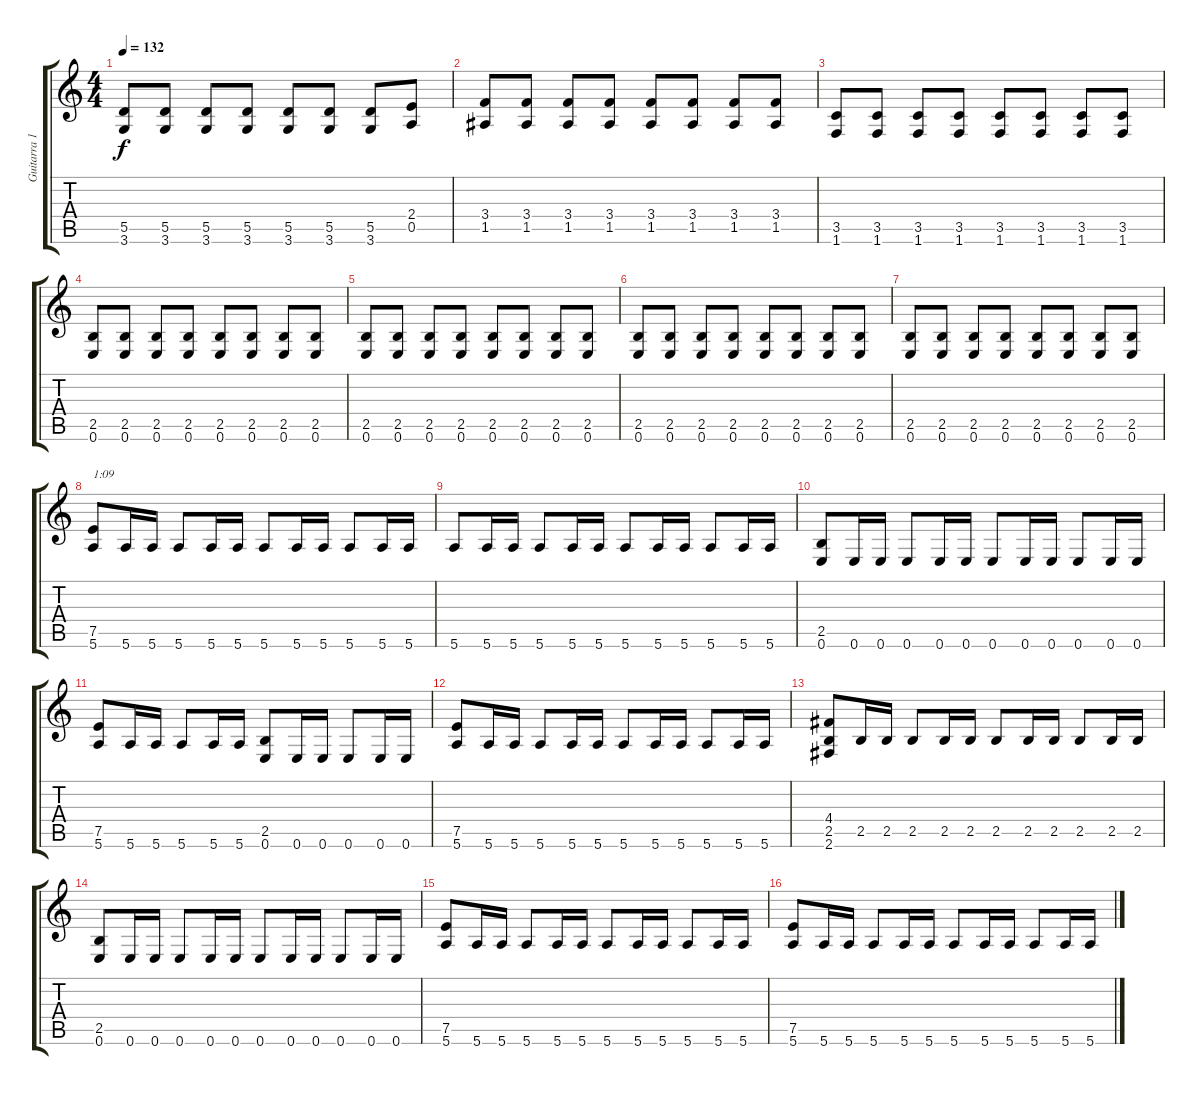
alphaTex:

\track ("Guitarra 1" "Guitarra 1") {instrument electricguitarmuted}
\staff {score tabs}
\tuning (E4 B3 G3 D3 A2 E2) {hide}
\ts (4 4)
\tempo 132
\clef g2
\ks c
(5.5 3.6).8{dy f} (5.5 3.6).8 (5.5 3.6).8 (5.5 3.6).8 (5.5 3.6).8 (5.5 3.6).8 (5.5 3.6).8 (2.4 0.5).8 |
(3.4 1.5).8 (3.4 1.5).8 (3.4 1.5).8 (3.4 1.5).8 (3.4 1.5).8 (3.4 1.5).8 (3.4 1.5).8 (3.4 1.5).8 |
(3.5 1.6).8 (3.5 1.6).8 (3.5 1.6).8 (3.5 1.6).8 (3.5 1.6).8 (3.5 1.6).8 (3.5 1.6).8 (3.5 1.6).8 |
(2.5 0.6).8 (2.5 0.6).8 (2.5 0.6).8 (2.5 0.6).8 (2.5 0.6).8 (2.5 0.6).8 (2.5 0.6).8 (2.5 0.6).8 |
(2.5 0.6).8 (2.5 0.6).8 (2.5 0.6).8 (2.5 0.6).8 (2.5 0.6).8 (2.5 0.6).8 (2.5 0.6).8 (2.5 0.6).8 |
(2.5 0.6).8 (2.5 0.6).8 (2.5 0.6).8 (2.5 0.6).8 (2.5 0.6).8 (2.5 0.6).8 (2.5 0.6).8 (2.5 0.6).8 |
(2.5 0.6).8 (2.5 0.6).8 (2.5 0.6).8 (2.5 0.6).8 (2.5 0.6).8 (2.5 0.6).8 (2.5 0.6).8 (2.5 0.6).8 |
(7.5 5.6).8{txt "1:09"} 5.6.16 5.6.16 5.6.8 5.6.16 5.6.16 5.6.8 5.6.16 5.6.16 5.6.8 5.6.16 5.6.16 |
5.6.8 5.6.16 5.6.16 5.6.8 5.6.16 5.6.16 5.6.8 5.6.16 5.6.16 5.6.8 5.6.16 5.6.16 |
(2.5 0.6).8 0.6.16 0.6.16 0.6.8 0.6.16 0.6.16 0.6.8 0.6.16 0.6.16 0.6.8 0.6.16 0.6.16 |
(7.5 5.6).8 5.6.16 5.6.16 5.6.8 5.6.16 5.6.16 (2.5 0.6).8 0.6.16 0.6.16 0.6.8 0.6.16 0.6.16 |
(7.5 5.6).8 5.6.16 5.6.16 5.6.8 5.6.16 5.6.16 5.6.8 5.6.16 5.6.16 5.6.8 5.6.16 5.6.16 |
(4.4 2.5 2.6).8 2.5.16 2.5.16 2.5.8 2.5.16 2.5.16 2.5.8 2.5.16 2.5.16 2.5.8 2.5.16 2.5.16 |
(2.5 0.6).8 0.6.16 0.6.16 0.6.8 0.6.16 0.6.16 0.6.8 0.6.16 0.6.16 0.6.8 0.6.16 0.6.16 |
(7.5 5.6).8 5.6.16 5.6.16 5.6.8 5.6.16 5.6.16 5.6.8 5.6.16 5.6.16 5.6.8 5.6.16 5.6.16 |
(7.5 5.6).8 5.6.16 5.6.16 5.6.8 5.6.16 5.6.16 5.6.8 5.6.16 5.6.16 5.6.8 5.6.16 5.6.16
